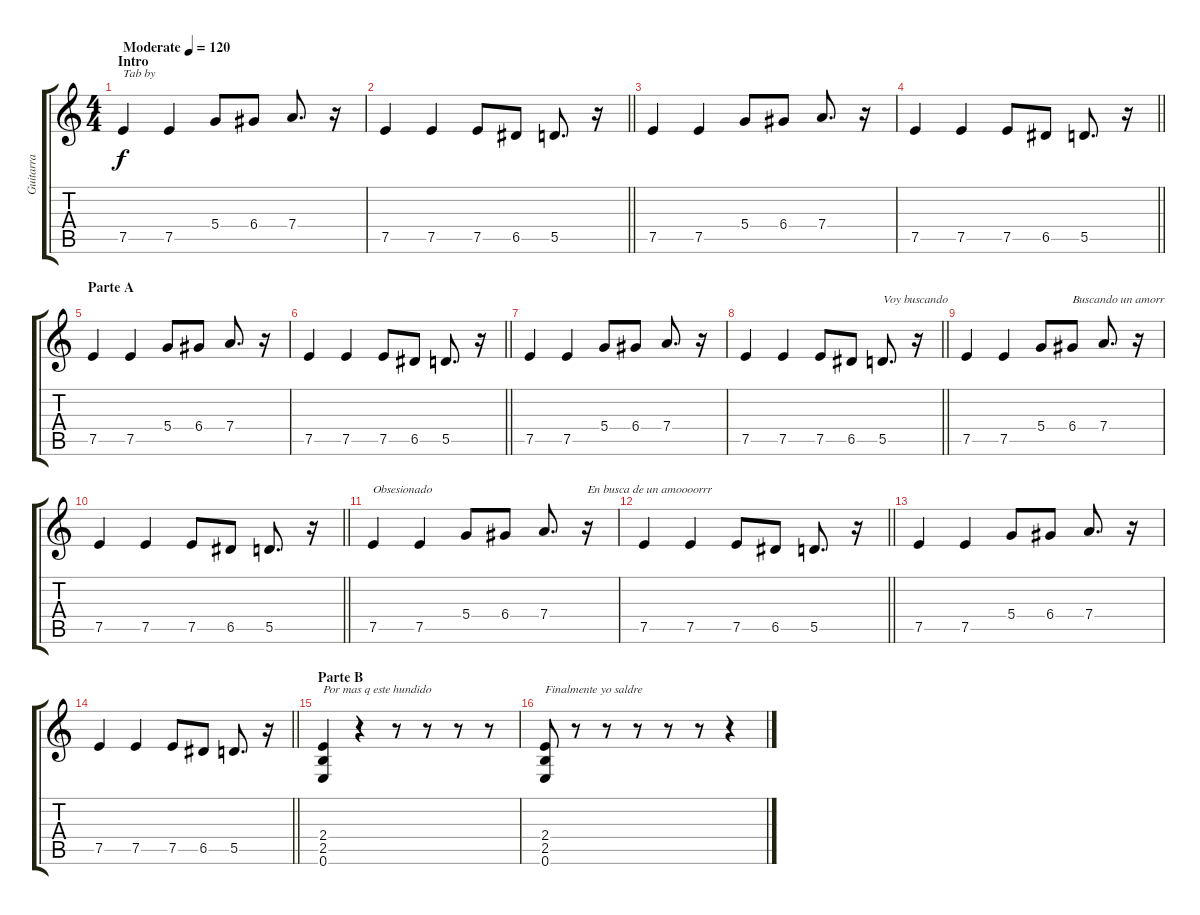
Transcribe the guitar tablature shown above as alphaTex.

\track ("Guitarra" "Guitarra") {instrument electricguitarjazz}
\staff {score tabs}
\tuning (E4 B3 G3 D3 A2 E2) {hide}
\ts (4 4)
\section ("" "Intro")
\tempo (120 "Moderate")
\clef g2
\ks c
7.5.4{txt "Tab by" dy f instrument electricguitarjazz} 7.5.4 5.4.8 6.4.8 7.4.8{d} r.16 |
\barLineRight lightlight
7.5.4 7.5.4 7.5.8 6.5.8 5.5.8{d} r.16 |
7.5.4 7.5.4 5.4.8 6.4.8 7.4.8{d} r.16 |
\barLineRight lightlight
7.5.4 7.5.4 7.5.8 6.5.8 5.5.8{d} r.16 |
\section ("" "Parte A")
7.5.4 7.5.4 5.4.8 6.4.8 7.4.8{d} r.16 |
\barLineRight lightlight
7.5.4 7.5.4 7.5.8 6.5.8 5.5.8{d} r.16 |
7.5.4 7.5.4 5.4.8 6.4.8 7.4.8{d} r.16 |
\barLineRight lightlight
7.5.4 7.5.4 7.5.8 6.5.8 5.5.8{d txt "Voy buscando"} r.16 |
7.5.4 7.5.4 5.4.8 6.4.8{txt "Buscando un amorr"} 7.4.8{d} r.16 |
\barLineRight lightlight
7.5.4 7.5.4 7.5.8 6.5.8 5.5.8{d} r.16 |
7.5.4{txt "Obsesionado"} 7.5.4 5.4.8 6.4.8 7.4.8{d} r.16{txt "En busca de un amoooorrr"} |
\barLineRight lightlight
7.5.4 7.5.4 7.5.8 6.5.8 5.5.8{d} r.16 |
7.5.4 7.5.4 5.4.8 6.4.8 7.4.8{d} r.16 |
\barLineRight lightlight
7.5.4 7.5.4 7.5.8 6.5.8 5.5.8{d} r.16 |
\section ("" "Parte B")
(2.4 2.5 0.6).4{txt "Por mas q este hundido" instrument electricguitarjazz} r.4 r.8 r.8 r.8 r.8 |
(2.4 2.5 0.6).8{txt "Finalmente yo saldre"} r.8 r.8 r.8 r.8 r.8 r.4
